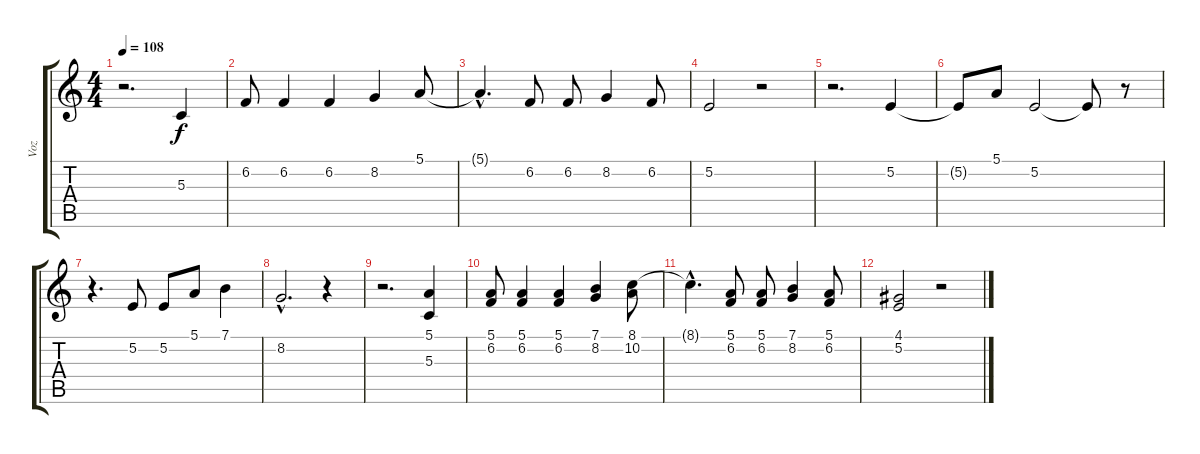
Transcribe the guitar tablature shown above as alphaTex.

\track ("Voz" "Voz") {instrument honkytonkpiano}
\staff {score tabs}
\tuning (E4 B3 G3 D3 A2 E2) {hide}
\ts (4 4)
\tempo 108
\clef g2
\ks c
r.2{d dy f} 5.3.4 |
6.2.8 6.2.4 6.2.4 8.2.4 5.1.8 |
5.1{hac t}.4{d} 6.2.8 6.2.8 8.2.4 6.2.8 |
5.2.2 r.2 |
r.2{d} 5.2.4 |
5.2{t}.8 5.1.8 5.2.2 5.2{t}.8 r.8 |
r.4{d} 5.2.8 5.2.8 5.1.8 7.1.4 |
8.2{hac}.2{d} r.4 |
r.2{d} (5.1 5.3).4 |
(5.1 6.2).8 (5.1 6.2).4 (5.1 6.2).4 (7.1 8.2).4 (8.1 10.2).8 |
8.1{hac t}.4{d} (5.1 6.2).8 (5.1 6.2).8 (7.1 8.2).4 (5.1 6.2).8 |
(4.1 5.2).2 r.2
